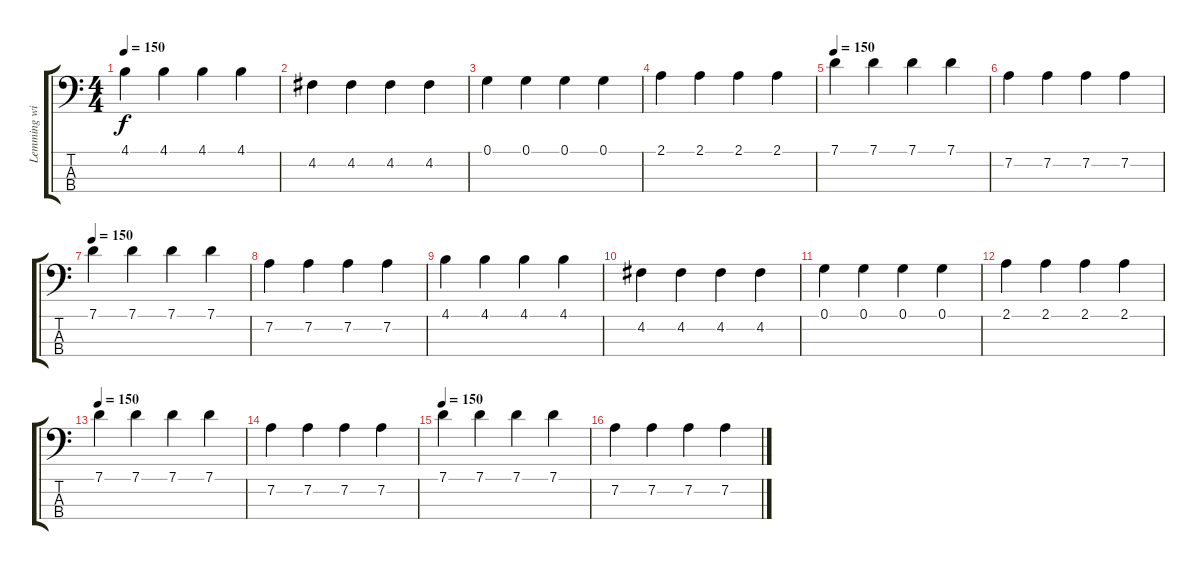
\track ("Lemming with Bass" "Lemming wi") {instrument electricbassfinger}
\staff {score tabs}
\tuning (G2 D2 A1 E1) {hide}
\ts (4 4)
\tempo 150
\clef f4
\ks c
4.1.4{dy f} 4.1.4 4.1.4 4.1.4 |
4.2.4 4.2.4 4.2.4 4.2.4 |
0.1.4 0.1.4 0.1.4 0.1.4 |
2.1.4 2.1.4 2.1.4 2.1.4 |
\tempo 150
7.1.4 7.1.4 7.1.4 7.1.4 |
7.2.4 7.2.4 7.2.4 7.2.4 |
\tempo 150
7.1.4 7.1.4 7.1.4 7.1.4 |
7.2.4 7.2.4 7.2.4 7.2.4 |
4.1.4 4.1.4 4.1.4 4.1.4 |
4.2.4 4.2.4 4.2.4 4.2.4 |
0.1.4 0.1.4 0.1.4 0.1.4 |
2.1.4 2.1.4 2.1.4 2.1.4 |
\tempo 150
7.1.4 7.1.4 7.1.4 7.1.4 |
7.2.4 7.2.4 7.2.4 7.2.4 |
\tempo 150
7.1.4 7.1.4 7.1.4 7.1.4 |
7.2.4 7.2.4 7.2.4 7.2.4
